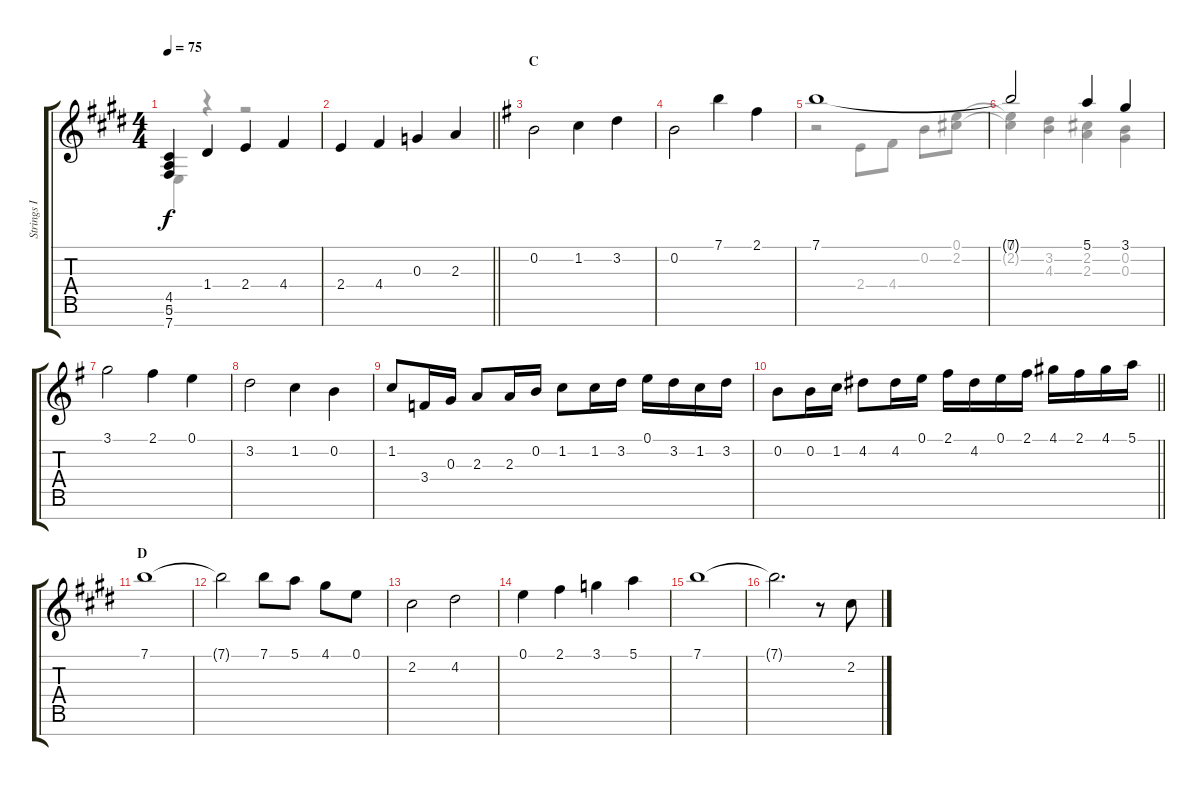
\track ("Strings I" "Strings I") {instrument stringensemble1}
\staff {score tabs}
\tuning (E5 B4 G4 D4 A3 E3 B2) {hide}
\voice
\ts (4 4)
\tempo 75
\clef g2
\ks e
(4.5{t} 5.6{t} 7.7{t}).4{dy f} 1.4.4 2.4.4 4.4.4 |
\barLineRight lightlight
2.4.4 4.4.4 0.3.4 2.3.4 |
\section ("" "C")
\ks g
0.2.2 1.2.4 3.2.4 |
0.2.2 7.1.4 2.1.4 |
7.1.1 |
7.1{t}.2 5.1.4 3.1.4 |
3.1.2 2.1.4 0.1.4 |
3.2.2 1.2.4 0.2.4 |
1.2.8 3.4.16 0.3.16 2.3.8 2.3.16 0.2.16 1.2.8 1.2.16 3.2.16 0.1.16 3.2.16 1.2.16 3.2.16 |
\barLineRight lightlight
0.2.8 0.2.16 1.2.16 4.2.8 4.2.16 0.1.16 2.1.16 4.2.16 0.1.16 2.1.16 4.1.16 2.1.16 4.1.16 5.1.16 |
\section ("" "D")
\ks e
7.1.1 |
7.1{t}.2 7.1.8 5.1.8 4.1.8 0.1.8 |
2.2.2 4.2.2 |
0.1.4 2.1.4 3.1.4 5.1.4 |
7.1.1 |
7.1{t}.2{d} r.8 2.2.8
\voice
\clef g2
\ottava regular
\simile none
\ks e
0.6{t}.4{dy f} r.4 r.2 |
\barLineRight lightlight
|
\ks g
|
|
r.2 2.4.8 4.4.8 0.2.8 (0.1 2.2).8 |
(0.1{t} 2.2{t}).4 (3.2 4.3).4 (2.2 2.3).4 (0.2 0.3).4 |
|
|
|
\barLineRight lightlight
|
\ks e
|
|
|
|
|
